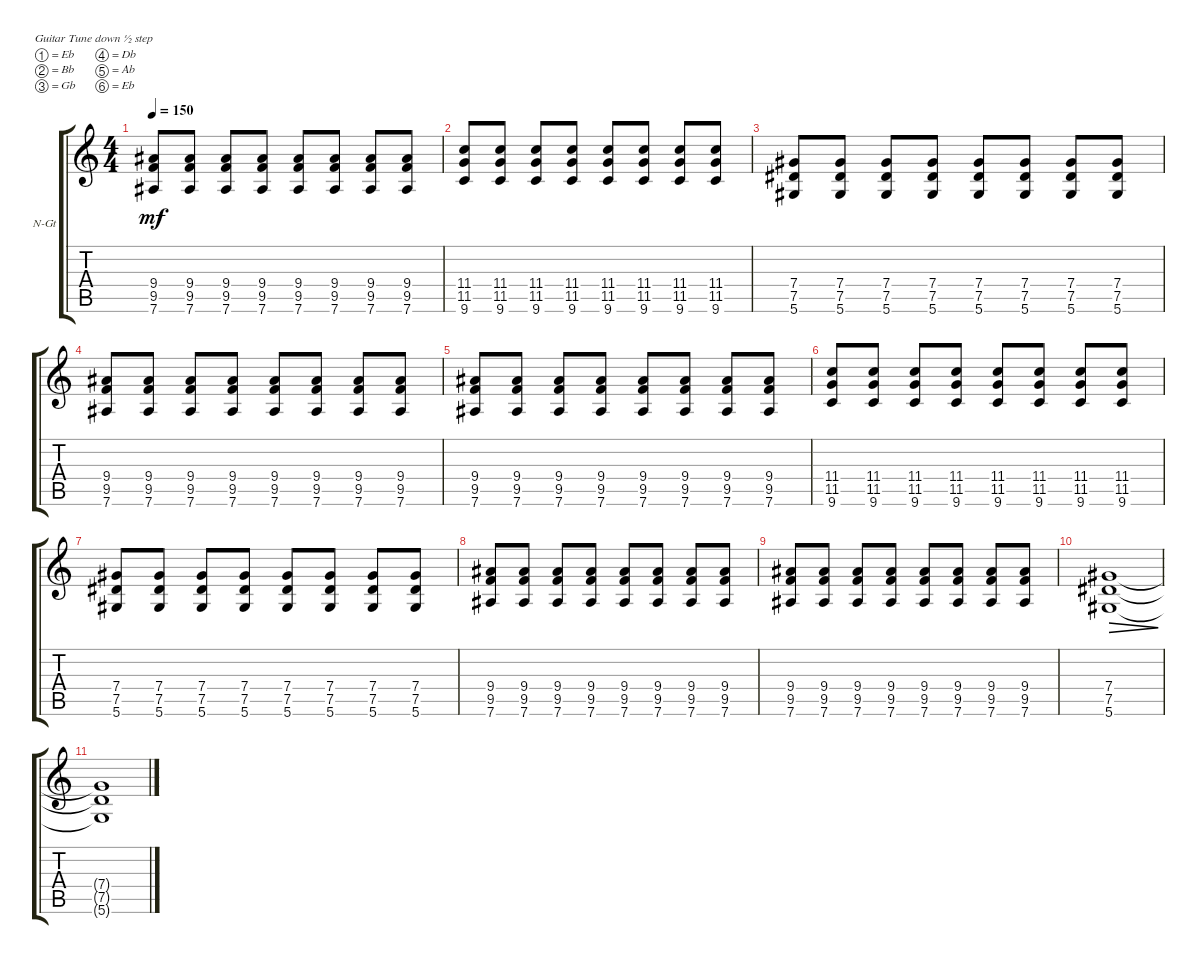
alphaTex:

\defaultSystemsLayout 4
\bracketExtendMode groupsimilarinstruments
\firstSystemTrackNameOrientation horizontal
\otherSystemsTrackNameOrientation horizontal
\track ("Nylon Guitar" "N-Gt") {instrument acousticguitarnylon}
\staff {score tabs}
\tuning (Eb4 Bb3 Gb3 Db3 Ab2 Eb2)
\ts (4 4)
\tempo 150
\clef g2
\ks c
(7.6 9.5 9.4).8{dy mf} (7.6 9.5 9.4).8 (7.6 9.5 9.4).8 (7.6 9.5 9.4).8 (7.6 9.5 9.4).8 (7.6 9.5 9.4).8 (7.6 9.5 9.4).8 (7.6 9.5 9.4).8 |
(9.6 11.5 11.4).8 (9.6 11.4 11.5).8 (9.6 11.5 11.4).8 (9.6 11.5 11.4).8 (9.6 11.5 11.4).8 (9.6 11.5 11.4).8 (9.6 11.5 11.4).8 (9.6 11.5 11.4).8 |
(5.6 7.5 7.4).8 (7.4 7.5 5.6).8 (5.6 7.5 7.4).8 (5.6 7.5 7.4).8 (5.6 7.5 7.4).8 (5.6 7.5 7.4).8 (5.6 7.5 7.4).8 (5.6 7.5 7.4).8 |
(7.6 9.5 9.4).8 (7.6 9.5 9.4).8 (7.6 9.5 9.4).8 (7.6 9.5 9.4).8 (7.6 9.5 9.4).8 (7.6 9.5 9.4).8 (7.6 9.5 9.4).8 (7.6 9.5 9.4).8 |
(7.6 9.5 9.4).8 (7.6 9.5 9.4).8 (7.6 9.5 9.4).8 (7.6 9.5 9.4).8 (7.6 9.5 9.4).8 (7.6 9.5 9.4).8 (7.6 9.5 9.4).8 (7.6 9.5 9.4).8 |
(9.6 11.5 11.4).8 (9.6 11.4 11.5).8 (9.6 11.5 11.4).8 (9.6 11.5 11.4).8 (9.6 11.5 11.4).8 (9.6 11.5 11.4).8 (9.6 11.5 11.4).8 (9.6 11.5 11.4).8 |
(5.6 7.5 7.4).8 (7.4 7.5 5.6).8 (5.6 7.5 7.4).8 (5.6 7.5 7.4).8 (5.6 7.5 7.4).8 (5.6 7.5 7.4).8 (5.6 7.5 7.4).8 (5.6 7.5 7.4).8 |
(7.6 9.5 9.4).8 (7.6 9.5 9.4).8 (7.6 9.5 9.4).8 (7.6 9.5 9.4).8 (7.6 9.5 9.4).8 (7.6 9.5 9.4).8 (7.6 9.5 9.4).8 (7.6 9.5 9.4).8 |
(7.6 9.5 9.4).8 (7.6 9.5 9.4).8 (7.6 9.5 9.4).8 (7.6 9.5 9.4).8 (7.6 9.5 9.4).8 (7.6 9.5 9.4).8 (7.6 9.5 9.4).8 (7.6 9.5 9.4).8 |
(5.6 7.5 7.4).1{dec} |
(7.4{t} 7.5{t} 5.6{t}).1
